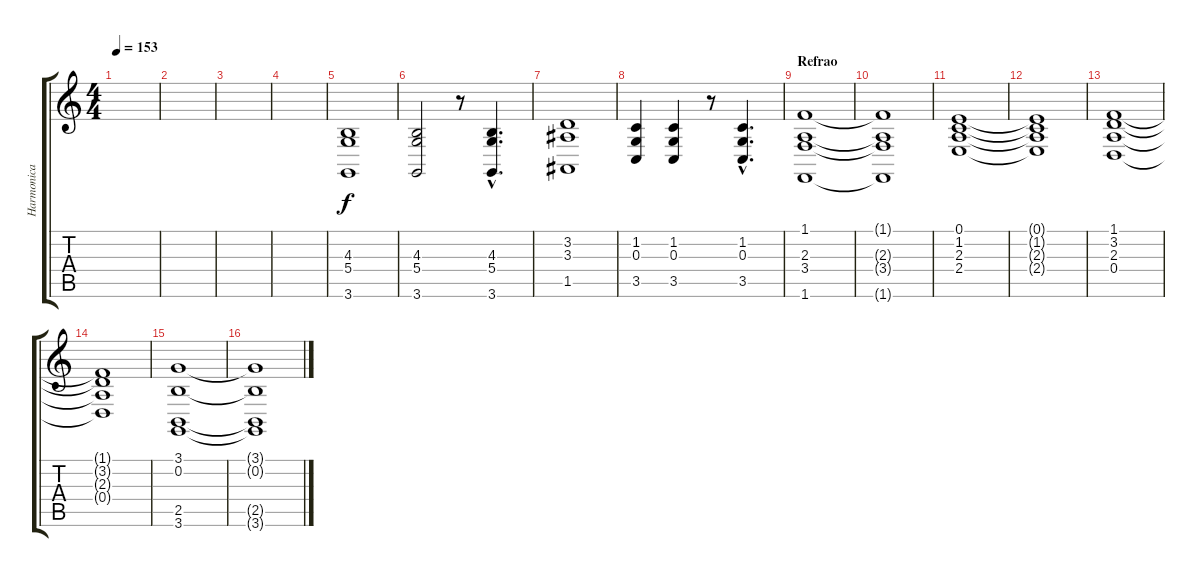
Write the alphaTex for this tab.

\track ("Harmonica" "Harmonica") {instrument churchorgan}
\staff {score tabs}
\tuning (E4 B3 G3 D3 A2 E2) {hide}
\ts (4 4)
\tempo 153
\clef g2
\ks c
|
|
|
|
(4.3 5.4 3.6).1 |
(4.3 5.4 3.6).2 r.8 (4.3{hac} 5.4{hac} 3.6{hac}).4{d} |
(3.2 3.3 1.5).1 |
(1.2 0.3 3.5).4 (1.2 0.3 3.5).4 r.8 (1.2{hac} 0.3{hac} 3.5{hac}).4{d} |
\section ("" "Refrao")
(1.1 2.3 3.4 1.6).1 |
(1.1{t} 2.3{t} 3.4{t} 1.6{t}).1 |
(0.1 1.2 2.3 2.4).1 |
(0.1{t} 1.2{t} 2.3{t} 2.4{t}).1 |
(1.1 3.2 2.3 0.4).1 |
(1.1{t} 3.2{t} 2.3{t} 0.4{t}).1 |
(3.1 0.2 2.5 3.6).1 |
(3.1{t} 0.2{t} 2.5{t} 3.6{t}).1
